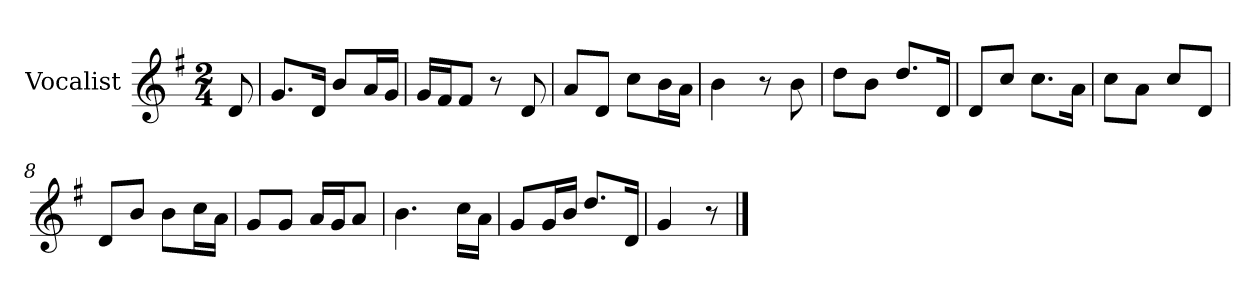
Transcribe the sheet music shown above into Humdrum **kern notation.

**kern
*part1
*staff1
*I"Vocalist
*k[f#]
*G:
*M2/4
=
8d
=1
8.gL
16dJk
8bL
16aL
16gJJ
=2
16gLL
16f#J
8f#J
8r
8d
=3
8aL
8dJ
8ccL
16bL
16aJJ
=4
4b
8r
8b
=5
8ddL
8bJ
8.ddL
16dJk
=6
8dL
8ccJ
8.ccL
16aJk
=7
8ccL
8aJ
8ccL
8dJ
=8
8dL
8bJ
8bL
16ccL
16aJJ
=9
8gL
8gJ
16aLL
16gJ
8aJ
=10
4.b
16ccLL
16aJJ
=11
8gL
16gL
16bJJ
8.ddL
16dJk
=12
4g
8r
==
*-
